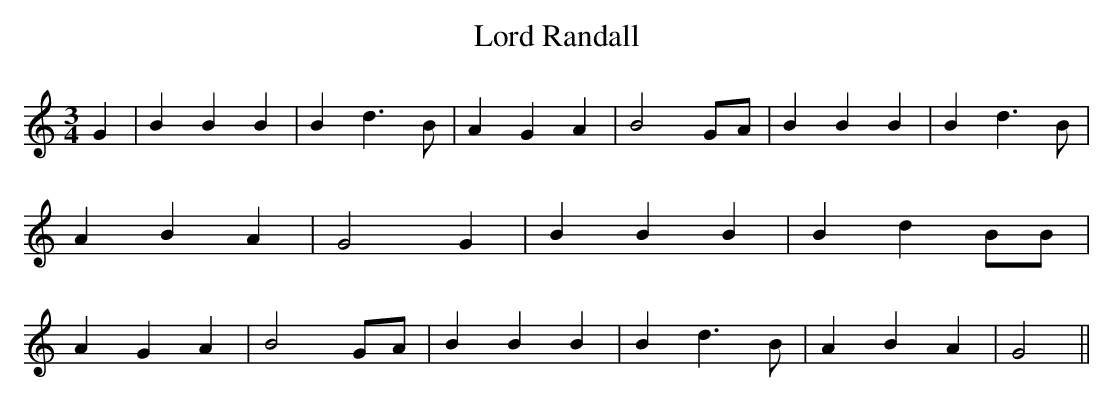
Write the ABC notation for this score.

X:1
T:Lord Randall
M:3/4
L:1/4
K:C
 G| B B B| B d3/2 B/2| A G A| B2G/2-A/2| B B B| B d3/2 B/2| A B A|\
 G2 G| B B B| B d B/2B/2| A G A| B2 G/2A/2| B B B| B d3/2 B/2| A B A|\
 G2||
